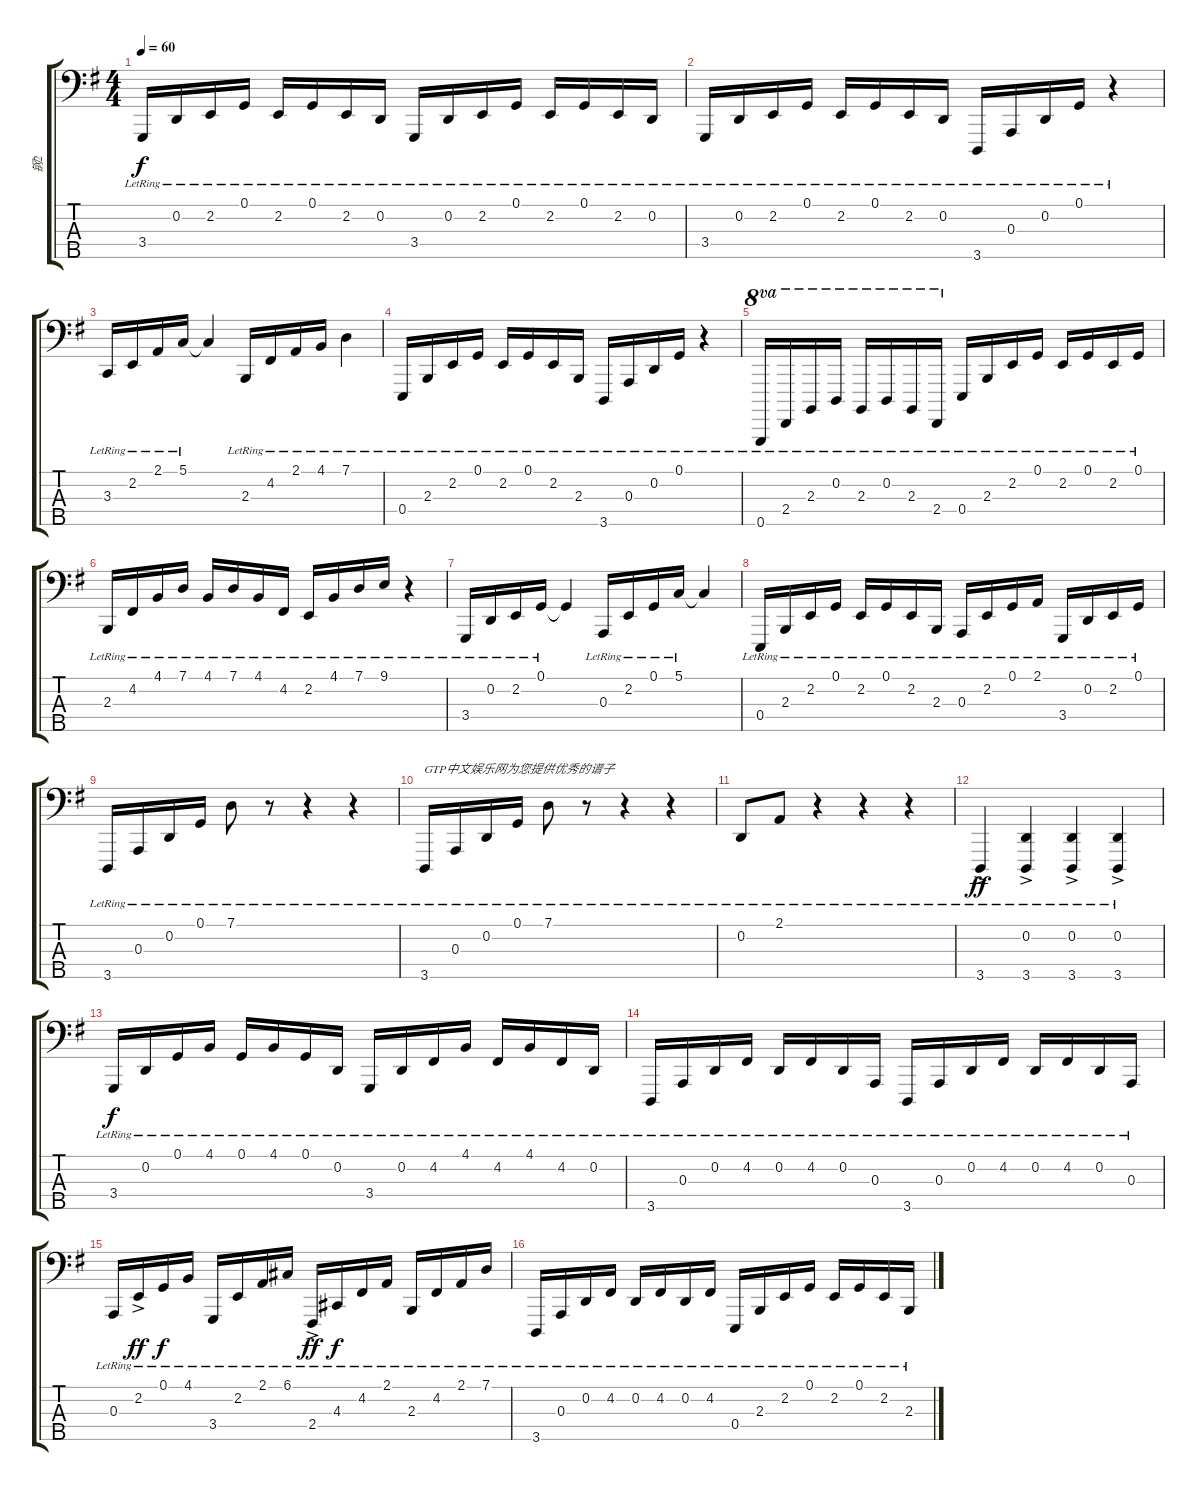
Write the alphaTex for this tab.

\track ("钢2" "钢2") {instrument electricgrandpiano}
\staff {score tabs}
\tuning (G2 D2 A1 E1 B0) {hide}
\ts (4 4)
\tempo 60
\clef f4
\ks g
3.4{lr}.16{dy f} 0.2{lr}.16 2.2{lr}.16 0.1{lr}.16 2.2{lr}.16 0.1{lr}.16 2.2{lr}.16 0.2{lr}.16 3.4{lr}.16 0.2{lr}.16 2.2{lr}.16 0.1{lr}.16 2.2{lr}.16 0.1{lr}.16 2.2{lr}.16 0.2{lr}.16 |
3.4{lr}.16 0.2{lr}.16 2.2{lr}.16 0.1{lr}.16 2.2{lr}.16 0.1{lr}.16 2.2{lr}.16 0.2{lr}.16 3.5{lr}.16 0.3{lr}.16 0.2{lr}.16 0.1{lr}.16 r.4 |
3.3{lr}.16 2.2{lr}.16 2.1{lr}.16 5.1{lr}.16 5.1{t}.4 2.3{lr}.16 4.2{lr}.16 2.1{lr}.16 4.1{lr}.16 7.1{lr}.4 |
0.4{lr}.16 2.3{lr}.16 2.2{lr}.16 0.1{lr}.16 2.2{lr}.16 0.1{lr}.16 2.2{lr}.16 2.3{lr}.16 3.5{lr}.16 0.3{lr}.16 0.2{lr}.16 0.1{lr}.16 r.4 |
0.5{lr}.16{ot 8va} 2.4{lr}.16{ot 8va} 2.3{lr}.16{ot 8va} 0.2{lr}.16{ot 8va} 2.3{lr}.16{ot 8va} 0.2{lr}.16{ot 8va} 2.3{lr}.16{ot 8va} 2.4{lr}.16{ot 8va} 0.4{lr}.16 2.3{lr}.16 2.2{lr}.16 0.1{lr}.16 2.2{lr}.16 0.1{lr}.16 2.2{lr}.16 0.1{lr}.16 |
2.3{lr}.16 4.2{lr}.16 4.1{lr}.16 7.1{lr}.16 4.1{lr}.16 7.1{lr}.16 4.1{lr}.16 4.2{lr}.16 2.2{lr}.16 4.1{lr}.16 7.1{lr}.16 9.1{lr}.16 r.4 |
3.4{lr}.16 0.2{lr}.16 2.2{lr}.16 0.1{lr}.16 0.1{t}.4 0.3{lr}.16 2.2{lr}.16 0.1{lr}.16 5.1{lr}.16 5.1{t}.4 |
0.4{lr}.16 2.3{lr}.16 2.2{lr}.16 0.1{lr}.16 2.2{lr}.16 0.1{lr}.16 2.2{lr}.16 2.3{lr}.16 0.3{lr}.16 2.2{lr}.16 0.1{lr}.16 2.1{lr}.16 3.4{lr}.16 0.2{lr}.16 2.2{lr}.16 0.1{lr}.16 |
3.5{lr}.16 0.3{lr}.16 0.2{lr}.16 0.1{lr}.16 7.1{lr}.8 r.8 r.4 r.4 |
3.5{lr}.16{txt "GTP中文娱乐网为您提供优秀的谱子"} 0.3{lr}.16 0.2{lr}.16 0.1{lr}.16 7.1{lr}.8 r.8 r.4 r.4 |
0.2{lr}.8 2.1{lr}.8 r.4 r.4 r.4 |
3.5{ac lr}.4{dy ff} (0.2{ac lr} 3.5{ac lr}).4 (0.2{ac lr} 3.5{ac lr}).4 (0.2{ac lr} 3.5{ac lr}).4 |
3.4{lr}.16{dy f} 0.2{lr}.16 0.1{lr}.16 4.1{lr}.16 0.1{lr}.16 4.1{lr}.16 0.1{lr}.16 0.2{lr}.16 3.4{lr}.16 0.2{lr}.16 4.2{lr}.16 4.1{lr}.16 4.2{lr}.16 4.1{lr}.16 4.2{lr}.16 0.2{lr}.16 |
3.5{lr}.16 0.3{lr}.16 0.2{lr}.16 4.2{lr}.16 0.2{lr}.16 4.2{lr}.16 0.2{lr}.16 0.3{lr}.16 3.5{lr}.16 0.3{lr}.16 0.2{lr}.16 4.2{lr}.16 0.2{lr}.16 4.2{lr}.16 0.2{lr}.16 0.3{lr}.16 |
0.3{lr}.16 2.2{ac lr}.16{dy ff} 0.1{lr}.16{dy f} 4.1{lr}.16 3.4{lr}.16 2.2{lr}.16 2.1{lr}.16 6.1{lr}.16 2.4{ac lr}.16{dy ff} 4.3{lr}.16{dy f} 4.2{lr}.16 2.1{lr}.16 2.3{lr}.16 4.2{lr}.16 2.1{lr}.16 7.1{lr}.16 |
3.5{lr}.16 0.3{lr}.16 0.2{lr}.16 4.2{lr}.16 0.2{lr}.16 4.2{lr}.16 0.2{lr}.16 4.2{lr}.16 0.4{lr}.16 2.3{lr}.16 2.2{lr}.16 0.1{lr}.16 2.2{lr}.16 0.1{lr}.16 2.2{lr}.16 2.3{lr}.16
